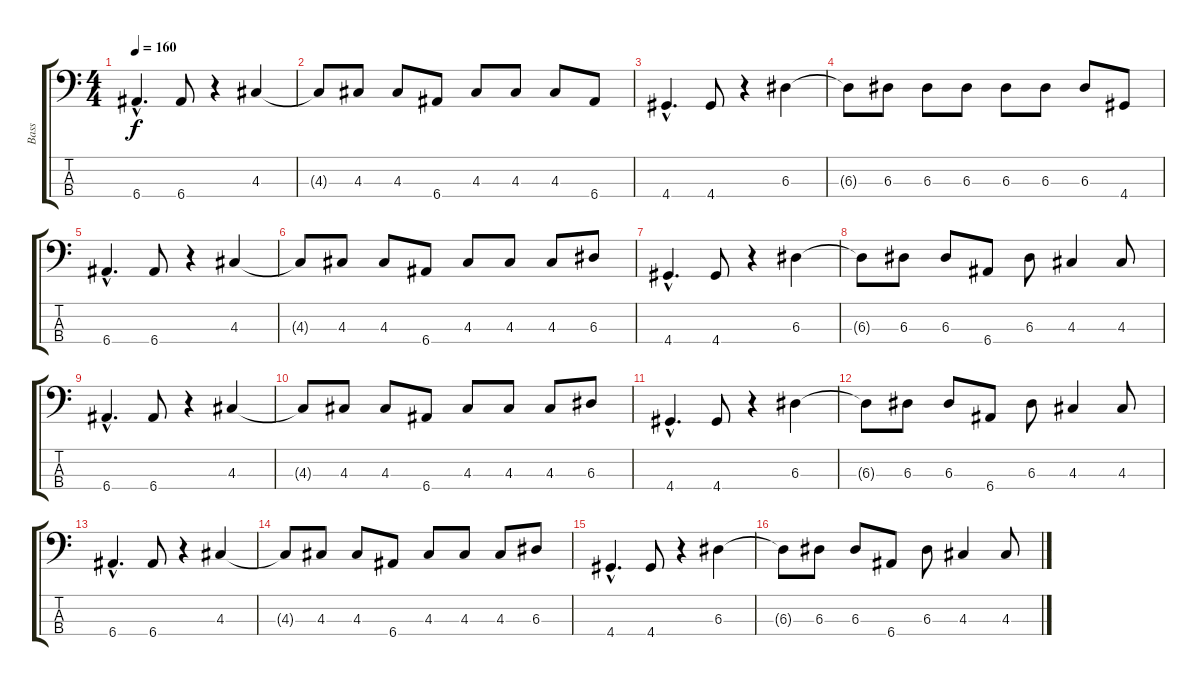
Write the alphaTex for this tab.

\track ("Bass" "Bass") {instrument electricbasspick}
\staff {score tabs}
\tuning (G2 D2 A1 E1) {hide}
\ts (4 4)
\tempo 160
\clef f4
\ks c
6.4{hac}.4{d dy f} 6.4.8 r.4 4.3.4 |
4.3{t}.8 4.3.8 4.3.8 6.4.8 4.3.8 4.3.8 4.3.8 6.4.8 |
4.4{hac}.4{d} 4.4.8 r.4 6.3.4 |
6.3{t}.8 6.3.8 6.3.8 6.3.8 6.3.8 6.3.8 6.3.8 4.4.8 |
6.4{hac}.4{d} 6.4.8 r.4 4.3.4 |
4.3{t}.8 4.3.8 4.3.8 6.4.8 4.3.8 4.3.8 4.3.8 6.3.8 |
4.4{hac}.4{d} 4.4.8 r.4 6.3.4 |
6.3{t}.8 6.3.8 6.3.8 6.4.8 6.3.8 4.3.4 4.3.8 |
6.4{hac}.4{d} 6.4.8 r.4 4.3.4 |
4.3{t}.8 4.3.8 4.3.8 6.4.8 4.3.8 4.3.8 4.3.8 6.3.8 |
4.4{hac}.4{d} 4.4.8 r.4 6.3.4 |
6.3{t}.8 6.3.8 6.3.8 6.4.8 6.3.8 4.3.4 4.3.8 |
6.4{hac}.4{d} 6.4.8 r.4 4.3.4 |
4.3{t}.8 4.3.8 4.3.8 6.4.8 4.3.8 4.3.8 4.3.8 6.3.8 |
4.4{hac}.4{d} 4.4.8 r.4 6.3.4 |
6.3{t}.8 6.3.8 6.3.8 6.4.8 6.3.8 4.3.4 4.3.8
